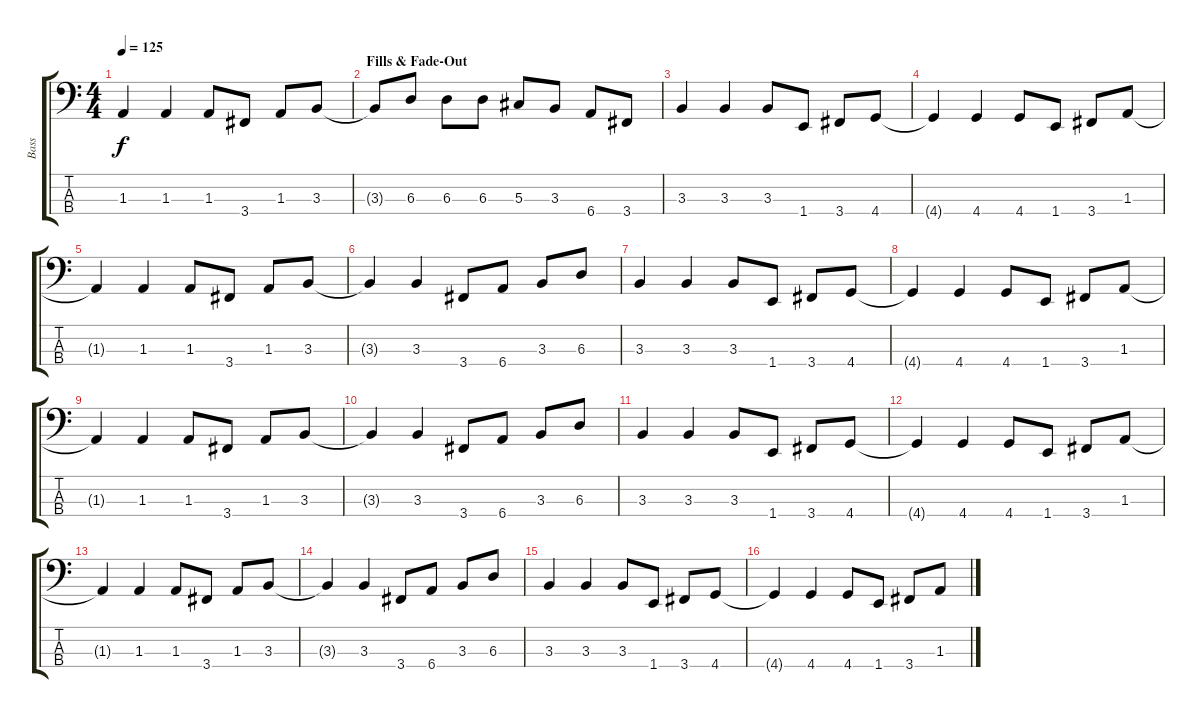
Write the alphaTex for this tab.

\track ("Bass" "Bass") {instrument electricbassfinger}
\staff {score tabs}
\tuning (Gb2 Db2 Ab1 Eb1) {hide}
\ts (4 4)
\tempo 125
\clef f4
\ks c
1.3{t}.4{dy f} 1.3.4 1.3.8 3.4.8 1.3.8 3.3.8 |
\section ("" "Fills & Fade-Out")
3.3{t}.8 6.3.8 6.3.8 6.3.8 5.3.8 3.3.8 6.4.8 3.4.8 |
3.3.4 3.3.4 3.3.8 1.4.8 3.4.8 4.4.8 |
4.4{t}.4 4.4.4 4.4.8 1.4.8 3.4.8 1.3.8 |
1.3{t}.4 1.3.4 1.3.8 3.4.8 1.3.8 3.3.8 |
3.3{t}.4 3.3.4 3.4.8 6.4.8 3.3.8 6.3.8 |
3.3.4 3.3.4 3.3.8 1.4.8 3.4.8 4.4.8 |
4.4{t}.4 4.4.4 4.4.8 1.4.8 3.4.8 1.3.8 |
1.3{t}.4 1.3.4 1.3.8 3.4.8 1.3.8 3.3.8 |
3.3{t}.4 3.3.4 3.4.8 6.4.8 3.3.8 6.3.8 |
3.3.4 3.3.4 3.3.8 1.4.8 3.4.8 4.4.8 |
4.4{t}.4 4.4.4 4.4.8 1.4.8 3.4.8 1.3.8 |
1.3{t}.4 1.3.4 1.3.8 3.4.8 1.3.8 3.3.8 |
3.3{t}.4 3.3.4 3.4.8 6.4.8 3.3.8 6.3.8 |
3.3.4 3.3.4 3.3.8 1.4.8 3.4.8 4.4.8 |
4.4{t}.4 4.4.4 4.4.8 1.4.8 3.4.8 1.3.8
